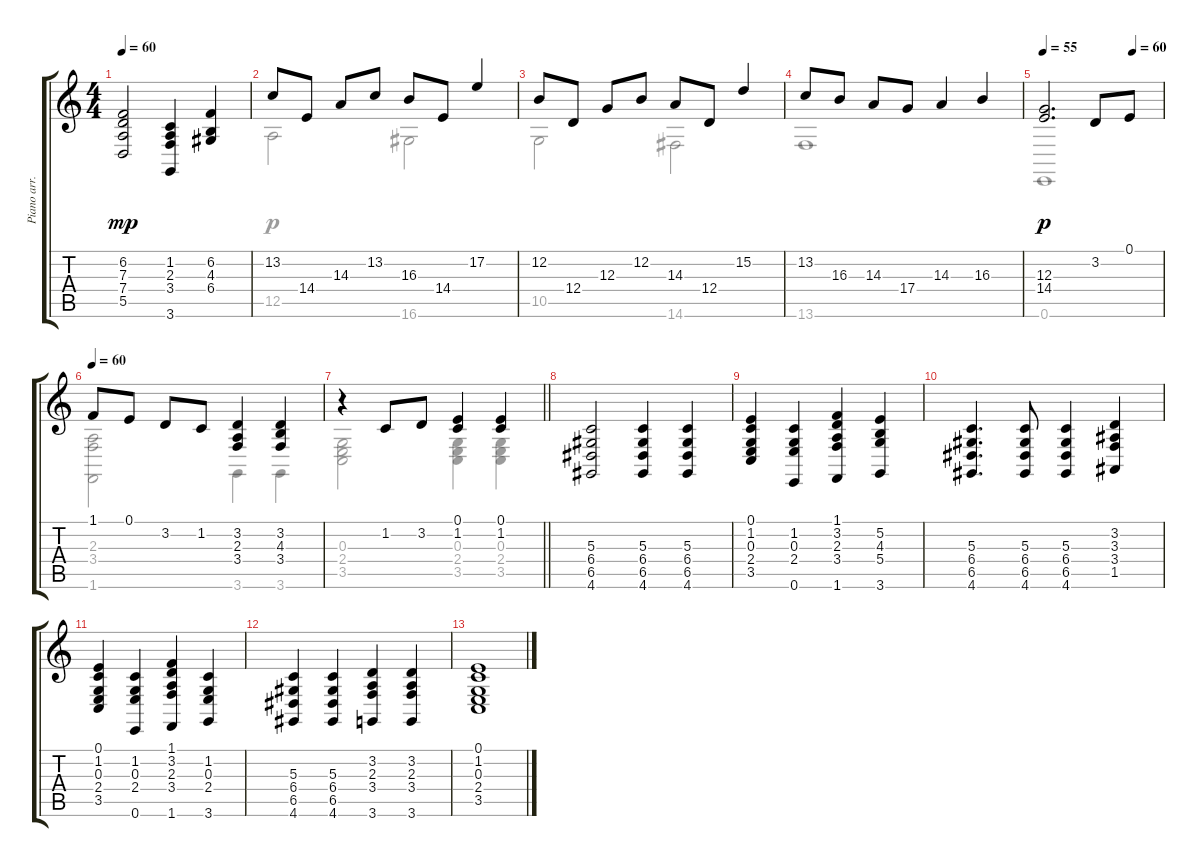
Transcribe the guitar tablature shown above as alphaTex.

\track ("Piano arr. for guitar" "Piano arr.") {instrument acousticgrandpiano}
\staff {score tabs}
\tuning (E4 B3 G3 D3 A2 E2) {hide}
\voice
\ts (4 4)
\tempo 60
\clef g2
\ks c
(6.2 7.3 7.4 5.5).2{dy mp} (1.2 2.3 3.4 3.6).4 (6.2 4.3 6.4).4 |
13.2.8 14.4.8 14.3.8 13.2.8 16.3.8 14.4.8 17.2.4 |
12.2.8 12.4.8 12.3.8 12.2.8 14.3.8 12.4.8 15.2.4 |
13.2.8 16.3.8 14.3.8 17.4.8 14.3.4 16.3.4 |
\tempo 55
\tempo (60 0.75)
(12.3 14.4).2{d dy p} 3.2.8 0.1.8 |
\tempo 60
1.1.8 0.1.8 3.2.8 1.2.8 (3.2 2.3 3.4).4 (3.2 4.3 3.4).4 |
\barLineRight lightlight
r.4 1.2.8 3.2.8 (0.1 1.2).4 (0.1 1.2).4 |
(5.3 6.4 6.5 4.6).2 (5.3 6.4 6.5 4.6).4 (5.3 6.4 6.5 4.6).4 |
(0.1 1.2 0.3 2.4 3.5).4 (1.2 0.3 2.4 0.6).4 (1.1 3.2 2.3 3.4 1.6).4 (5.2 4.3 5.4 3.6).4 |
(5.3 6.4 6.5 4.6).4{d} (5.3 6.4 6.5 4.6).8 (5.3 6.4 6.5 4.6).4 (3.2 3.3 3.4 1.5).4 |
(0.1 1.2 0.3 2.4 3.5).4 (1.2 0.3 2.4 0.6).4 (1.1 3.2 2.3 3.4 1.6).4 (1.2 0.3 2.4 3.6).4 |
(5.3 6.4 6.5 4.6).4 (5.3 6.4 6.5 4.6).4 (3.2 2.3 3.4 3.6).4 (3.2 2.3 3.4 3.6).4 |
(0.1 1.2 0.3 2.4 3.5).1
\voice
\clef g2
\ottava regular
\simile none
\ks c
|
12.5.2 16.6.2 |
10.5.2 14.6.2 |
13.6.1 |
0.6.1{dy p} |
(2.3 3.4 1.6).2 3.6.4 3.6.4 |
\barLineRight lightlight
(0.3 2.4 3.5).2 (0.3 2.4 3.5).4 (0.3 2.4 3.5).4 |
|
|
|
|
|
